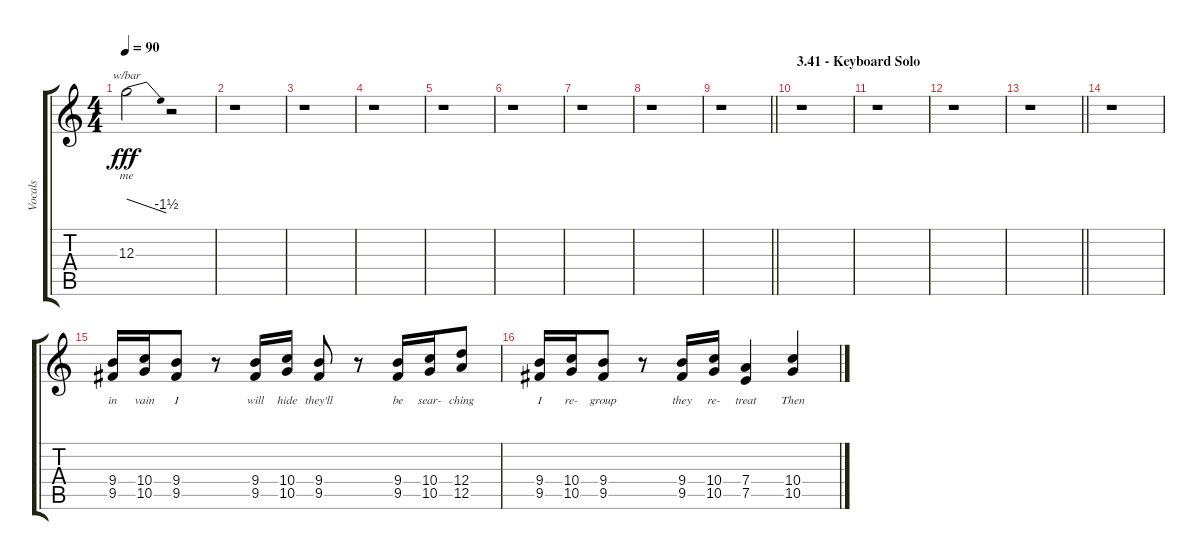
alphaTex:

\track ("Vocals" "Vocals") {instrument overdrivenguitar}
\staff {score tabs}
\tuning (E4 B3 G3 D3 A2 E2) {hide}
\ts (4 4)
\tempo 90
\clef g2
\ks c
12.3{t}.2{tbe (dive default 0 0 60 -6) lyrics (0 "me") lyrics (1 "") lyrics (2 "") lyrics (3 "") lyrics (4 "") dy fff} r.2 |
r.1 |
r.1 |
r.1 |
r.1 |
r.1 |
r.1 |
r.1 |
\barLineRight lightlight
r.1 |
\section ("" "3.41 - Keyboard Solo")
r.1 |
r.1 |
r.1 |
\barLineRight lightlight
r.1 |
r.1 |
(9.4 9.5).16{lyrics (0 "in") lyrics (1 "") lyrics (2 "") lyrics (3 "") lyrics (4 "") volume 16} (10.4 10.5).16{lyrics (0 "vain") lyrics (1 "") lyrics (2 "") lyrics (3 "") lyrics (4 "")} (9.4 9.5).8{lyrics (0 "I") lyrics (1 "") lyrics (2 "") lyrics (3 "") lyrics (4 "")} r.8 (9.4 9.5).16{lyrics (0 "will") lyrics (1 "") lyrics (2 "") lyrics (3 "") lyrics (4 "")} (10.4 10.5).16{lyrics (0 "hide") lyrics (1 "") lyrics (2 "") lyrics (3 "") lyrics (4 "")} (9.4 9.5).8{lyrics (0 "they'll") lyrics (1 "") lyrics (2 "") lyrics (3 "") lyrics (4 "")} r.8 (9.4 9.5).16{lyrics (0 "be") lyrics (1 "") lyrics (2 "") lyrics (3 "") lyrics (4 "")} (10.4 10.5).16{lyrics (0 "sear-") lyrics (1 "") lyrics (2 "") lyrics (3 "") lyrics (4 "")} (12.4 12.5).8{lyrics (0 "ching") lyrics (1 "") lyrics (2 "") lyrics (3 "") lyrics (4 "")} |
(9.4 9.5).16{lyrics (0 "I") lyrics (1 "") lyrics (2 "") lyrics (3 "") lyrics (4 "")} (10.4 10.5).16{lyrics (0 "re-") lyrics (1 "") lyrics (2 "") lyrics (3 "") lyrics (4 "")} (9.4 9.5).8{lyrics (0 "group") lyrics (1 "") lyrics (2 "") lyrics (3 "") lyrics (4 "")} r.8 (9.4 9.5).16{lyrics (0 "they") lyrics (1 "") lyrics (2 "") lyrics (3 "") lyrics (4 "")} (10.4 10.5).16{lyrics (0 "re-") lyrics (1 "") lyrics (2 "") lyrics (3 "") lyrics (4 "")} (7.4 7.5).4{lyrics (0 "treat") lyrics (1 "") lyrics (2 "") lyrics (3 "") lyrics (4 "")} (10.4 10.5).4{lyrics (0 "Then") lyrics (1 "") lyrics (2 "") lyrics (3 "") lyrics (4 "")}
